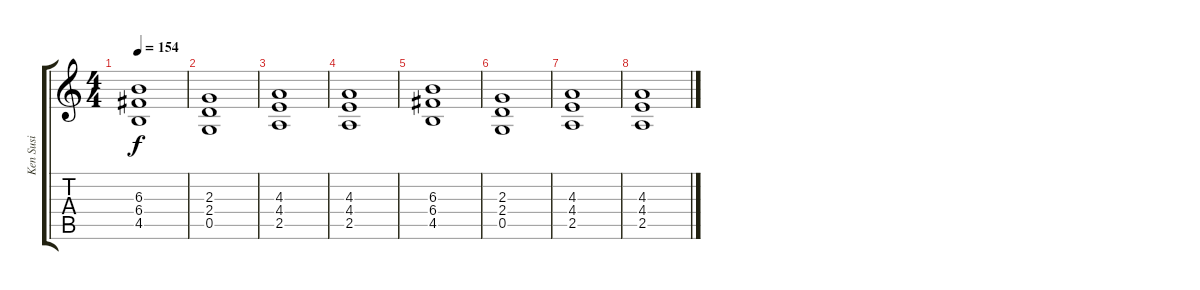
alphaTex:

\track ("Ken Susi" "Ken Susi") {instrument distortionguitar}
\staff {score tabs}
\tuning (D4 A3 F3 C3 G2 C2) {hide}
\ts (4 4)
\tempo 154
\clef g2
\ks c
(6.3 6.4 4.5).1{dy f} |
(2.3 2.4 0.5).1 |
(4.3 4.4 2.5).1 |
(4.3 4.4 2.5).1 |
(6.3 6.4 4.5).1 |
(2.3 2.4 0.5).1 |
(4.3 4.4 2.5).1 |
(4.3 4.4 2.5).1
